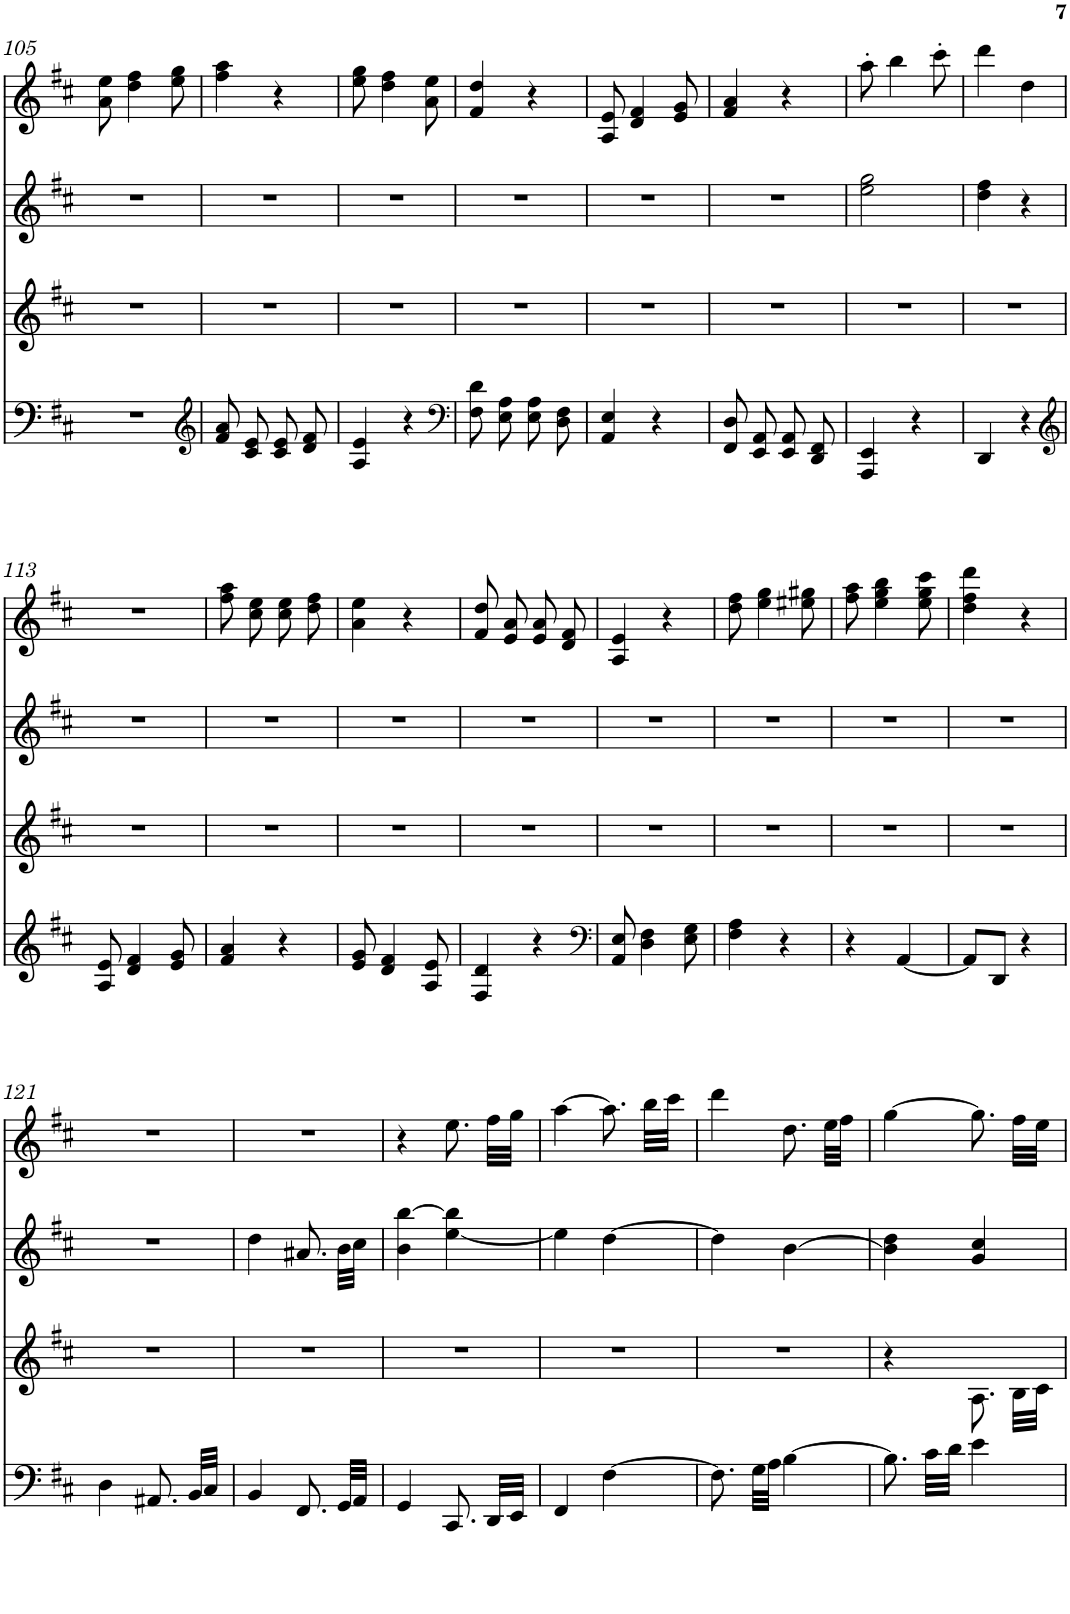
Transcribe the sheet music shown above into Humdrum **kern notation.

**kern	**kern	**kern	**kern
*part4	*part3	*part2	*part1
*staff4	*staff3	*staff2	*staff1
*I"None	*I"None	*I"None	*I"None
!!LO:PB:g=z
*clefF4	*clefG2	*clefG2	*clefG2
*k[f#c#]	*k[f#c#]	*k[f#c#]	*k[f#c#]
*M2/4	*M2/4	*M2/4	*M2/4
=105	=105	=105	=105
2r	2r	2r	8a\ 8ee\
.	.	.	4dd\ 4ff#\
.	.	.	8ee\ 8gg\
=106	=106	=106	=106
*clefG2	*	*	*
8f#/ 8a/	2r	2r	4ff#\ 4aa\
8c#/ 8e/	.	.	.
8c#/ 8e/	.	.	4r
8d/ 8f#/	.	.	.
=107	=107	=107	=107
4A/ 4e/	2r	2r	8ee\ 8gg\
.	.	.	4dd\ 4ff#\
4r	.	.	.
.	.	.	8a\ 8ee\
=108	=108	=108	=108
*clefF4	*	*	*
8F#\ 8d\	2r	2r	4f#/ 4dd/
8E\ 8A\	.	.	.
8E\ 8A\	.	.	4r
8D\ 8F#\	.	.	.
=109	=109	=109	=109
4AA/ 4E/	2r	2r	8A/ 8e/
.	.	.	4d/ 4f#/
4r	.	.	.
.	.	.	8e/ 8g/
=110	=110	=110	=110
8FF#/ 8D/	2r	2r	4f#/ 4a/
8EE/ 8AA/	.	.	.
8EE/ 8AA/	.	.	4r
8DD/ 8FF#/	.	.	.
=111	=111	=111	=111
4AAA/ 4EE/	2r	2ee\ 2gg\	8aa'\
.	.	.	4bb\
4r	.	.	.
.	.	.	8ccc#'\
=112	=112	=112	=112
4DD/	2r	4dd\ 4ff#\	4ddd\
4r	.	4r	4dd\
!!LO:LB:g=z
=113	=113	=113	=113
*clefG2	*	*	*
8A/ 8e/	2r	2r	2r
4d/ 4f#/	.	.	.
8e/ 8g/	.	.	.
=114	=114	=114	=114
4f#/ 4a/	2r	2r	8ff#\ 8aa\
.	.	.	8cc#\ 8ee\
4r	.	.	8cc#\ 8ee\
.	.	.	8dd\ 8ff#\
=115	=115	=115	=115
8e/ 8g/	2r	2r	4a\ 4ee\
4d/ 4f#/	.	.	.
.	.	.	4r
8A/ 8e/	.	.	.
=116	=116	=116	=116
4F#/ 4d/	2r	2r	8f#/ 8dd/
.	.	.	8e/ 8a/
4r	.	.	8e/ 8a/
.	.	.	8d/ 8f#/
=117	=117	=117	=117
*clefF4	*	*	*
8AA/ 8E/	2r	2r	4A/ 4e/
4D\ 4F#\	.	.	.
.	.	.	4r
8E\ 8G\	.	.	.
=118	=118	=118	=118
4F#\ 4A\	2r	2r	8dd\ 8ff#\
.	.	.	4ee\ 4gg\
4r	.	.	.
.	.	.	8ee#X\ 8gg#X\
=119	=119	=119	=119
4r	2r	2r	8ff#\ 8aa\
.	.	.	4ee\ 4gg\ 4bb\
[4AA/	.	.	.
.	.	.	8ee\ 8gg\ 8ccc#\
=120	=120	=120	=120
8AA/L]	2r	2r	4dd\ 4ff#\ 4ddd\
8DD/J	.	.	.
4r	.	.	4r
!!LO:LB:g=z
=121	=121	=121	=121
4D\	2r	2r	2r
8.AA#X/	.	.	.
32BB/LLL	.	.	.
32C#/JJJ	.	.	.
=122	=122	=122	=122
4BB/	2r	4dd\	2r
8.FF#/	.	8.a#X/	.
32GG/LLL	.	32b\LLL	.
32AA/JJJ	.	32cc#\JJJ	.
=123	=123	=123	=123
4GG/	2r	4b\ [4bb\	4r
8.CC#/	.	[4ee\ 4bb\]	8.ee\
32DD/LLL	.	.	32ff#\LLL
32EE/JJJ	.	.	32gg\JJJ
=124	=124	=124	=124
4FF#/	2r	4ee\]	[4aa\
[4F#\	.	[4dd\	8.aa\]
.	.	.	32bb\LLL
.	.	.	32ccc#\JJJ
=125	=125	=125	=125
8.F#\]	2r	4dd\]	4ddd\
32G\LLL	.	.	.
32A\JJJ	.	.	.
[4B\	.	[4b\	8.dd\
.	.	.	32ee\LLL
.	.	.	32ff#\JJJ
=126	=126	=126	=126
8.B\]	4r	4b\] 4dd\	[4gg\
32c#\LLL	.	.	.
32d\JJJ	.	.	.
4e\	8.A\	4g/ 4cc#/	8.gg\]
.	32B\LLL	.	32ff#\LLL
.	32c#\JJJ	.	32ee\JJJ
=	=	=	=
*-	*-	*-	*-
